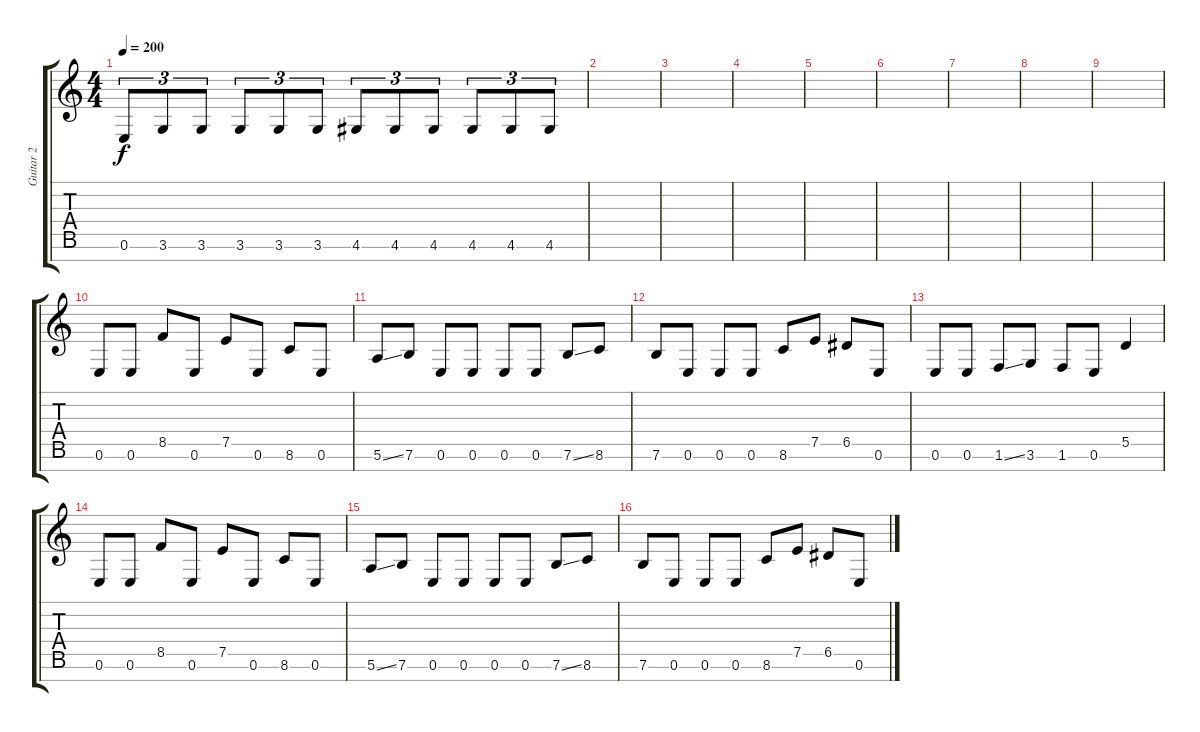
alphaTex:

\track ("Guitar 2" "Guitar 2") {instrument distortionguitar}
\staff {score tabs}
\tuning (E4 B3 G3 D3 A2 E2 B1) {hide}
\ts (4 4)
\tempo 200
\clef g2
\ks c
0.6.8{tu (3 2) dy f} 3.6.8{tu (3 2)} 3.6.8{tu (3 2)} 3.6.8{tu (3 2)} 3.6.8{tu (3 2)} 3.6.8{tu (3 2)} 4.6.8{tu (3 2)} 4.6.8{tu (3 2)} 4.6.8{tu (3 2)} 4.6.8{tu (3 2)} 4.6.8{tu (3 2)} 4.6.8{tu (3 2)} |
|
|
|
|
|
|
|
|
0.6.8 0.6.8 8.5.8 0.6.8 7.5.8 0.6.8 8.6.8 0.6.8 |
5.6{ss}.8 7.6.8 0.6.8 0.6.8 0.6.8 0.6.8 7.6{ss}.8 8.6.8 |
7.6.8 0.6.8 0.6.8 0.6.8 8.6.8 7.5.8 6.5.8 0.6.8 |
0.6.8 0.6.8 1.6{ss}.8 3.6.8 1.6.8 0.6.8 5.5.4 |
0.6.8 0.6.8 8.5.8 0.6.8 7.5.8 0.6.8 8.6.8 0.6.8 |
5.6{ss}.8 7.6.8 0.6.8 0.6.8 0.6.8 0.6.8 7.6{ss}.8 8.6.8 |
7.6.8 0.6.8 0.6.8 0.6.8 8.6.8 7.5.8 6.5.8 0.6.8
